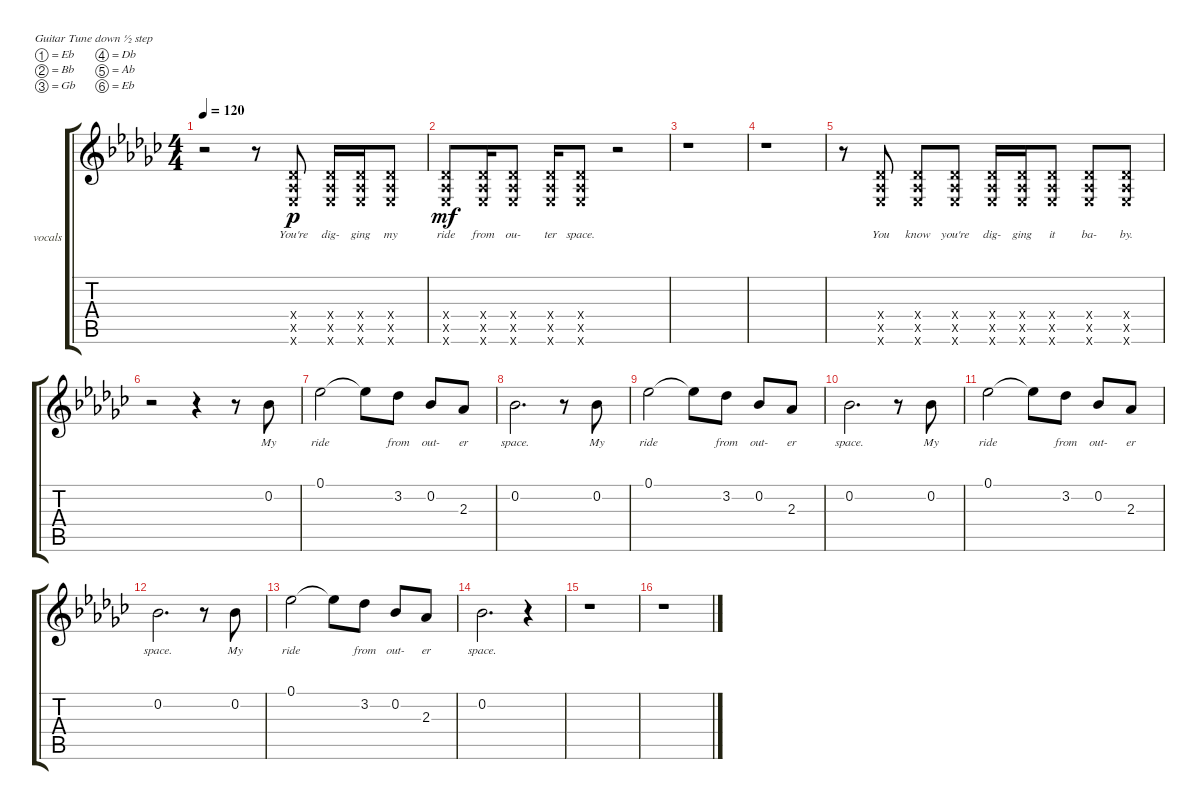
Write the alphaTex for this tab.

\defaultSystemsLayout 4
\bracketExtendMode groupsimilarinstruments
\firstSystemTrackNameOrientation horizontal
\otherSystemsTrackNameOrientation horizontal
\track ("vocals" "vocals") {instrument distortionguitar}
\staff {score tabs}
\tuning (Eb4 Bb3 Gb3 Db3 Ab2 Eb2)
\ts (4 4)
\tempo 120
\clef g2
\ks ebminor
r.2{dy mf} r.8 (0.6{x} 0.5{x} 0.4{x}).8{lyrics (0 "You're") lyrics (1 "") lyrics (2 "") lyrics (3 "") lyrics (4 "") dy p} (0.4{x} 0.5{x} 0.6{x}).16{lyrics (0 "dig-") lyrics (1 "") lyrics (2 "") lyrics (3 "") lyrics (4 "")} (0.6{x} 0.5{x} 0.4{x}).16{lyrics (0 "ging") lyrics (1 "") lyrics (2 "") lyrics (3 "") lyrics (4 "")} (0.4{x} 0.5{x} 0.6{x}).8{lyrics (0 "my") lyrics (1 "") lyrics (2 "") lyrics (3 "") lyrics (4 "")} |
(0.6{x} 0.5{x} 0.4{x}).8{lyrics (0 "ride") lyrics (1 "") lyrics (2 "") lyrics (3 "") lyrics (4 "") dy mf} (0.4{x} 0.5{x} 0.6{x}).16{lyrics (0 "from") lyrics (1 "") lyrics (2 "") lyrics (3 "") lyrics (4 "")} (0.6{x} 0.5{x} 0.4{x}).8{lyrics (0 "ou-") lyrics (1 "") lyrics (2 "") lyrics (3 "") lyrics (4 "")} (0.6{x} 0.5{x} 0.4{x}).16{lyrics (0 "ter") lyrics (1 "") lyrics (2 "") lyrics (3 "") lyrics (4 "")} (0.6{x} 0.5{x} 0.4{x}).8{lyrics (0 "space.") lyrics (1 "") lyrics (2 "") lyrics (3 "") lyrics (4 "")} r.2 |
r.1 |
r.1 |
r.8 (0.4{x} 0.5{x} 0.6{x}).8{lyrics (0 "You") lyrics (1 "") lyrics (2 "") lyrics (3 "") lyrics (4 "")} (0.6{x} 0.5{x} 0.4{x}).8{lyrics (0 "know") lyrics (1 "") lyrics (2 "") lyrics (3 "") lyrics (4 "")} (0.6{x} 0.5{x} 0.4{x}).8{lyrics (0 "you're") lyrics (1 "") lyrics (2 "") lyrics (3 "") lyrics (4 "")} (0.4{x} 0.5{x} 0.6{x}).16{lyrics (0 "dig-") lyrics (1 "") lyrics (2 "") lyrics (3 "") lyrics (4 "")} (0.6{x} 0.5{x} 0.4{x}).16{lyrics (0 "ging") lyrics (1 "") lyrics (2 "") lyrics (3 "") lyrics (4 "")} (0.4{x} 0.5{x} 0.6{x}).8{lyrics (0 "it") lyrics (1 "") lyrics (2 "") lyrics (3 "") lyrics (4 "")} (0.6{x} 0.5{x} 0.4{x}).8{lyrics (0 "ba-") lyrics (1 "") lyrics (2 "") lyrics (3 "") lyrics (4 "")} (0.4{x} 0.5{x} 0.6{x}).8{lyrics (0 "by.") lyrics (1 "") lyrics (2 "") lyrics (3 "") lyrics (4 "")} |
r.2 r.4 r.8 0.2.8{lyrics (0 "My") lyrics (1 "") lyrics (2 "") lyrics (3 "") lyrics (4 "")} |
0.1.2{lyrics (0 "ride") lyrics (1 "") lyrics (2 "") lyrics (3 "") lyrics (4 "")} 0.1{t}.8{lyrics (0 "") lyrics (1 "") lyrics (2 "") lyrics (3 "") lyrics (4 "")} 3.2.8{lyrics (0 "from") lyrics (1 "") lyrics (2 "") lyrics (3 "") lyrics (4 "")} 0.2.8{lyrics (0 "out-") lyrics (1 "") lyrics (2 "") lyrics (3 "") lyrics (4 "")} 2.3.8{lyrics (0 "er") lyrics (1 "") lyrics (2 "") lyrics (3 "") lyrics (4 "")} |
0.2.2{d lyrics (0 "space.") lyrics (1 "") lyrics (2 "") lyrics (3 "") lyrics (4 "")} r.8 0.2.8{lyrics (0 "My") lyrics (1 "") lyrics (2 "") lyrics (3 "") lyrics (4 "")} |
0.1.2{lyrics (0 "ride") lyrics (1 "") lyrics (2 "") lyrics (3 "") lyrics (4 "")} 0.1{t}.8{lyrics (0 "") lyrics (1 "") lyrics (2 "") lyrics (3 "") lyrics (4 "")} 3.2.8{lyrics (0 "from") lyrics (1 "") lyrics (2 "") lyrics (3 "") lyrics (4 "")} 0.2.8{lyrics (0 "out-") lyrics (1 "") lyrics (2 "") lyrics (3 "") lyrics (4 "")} 2.3.8{lyrics (0 "er") lyrics (1 "") lyrics (2 "") lyrics (3 "") lyrics (4 "")} |
0.2.2{d lyrics (0 "space.") lyrics (1 "") lyrics (2 "") lyrics (3 "") lyrics (4 "")} r.8 0.2.8{lyrics (0 "My") lyrics (1 "") lyrics (2 "") lyrics (3 "") lyrics (4 "")} |
0.1.2{lyrics (0 "ride") lyrics (1 "") lyrics (2 "") lyrics (3 "") lyrics (4 "")} 0.1{t}.8{lyrics (0 "") lyrics (1 "") lyrics (2 "") lyrics (3 "") lyrics (4 "")} 3.2.8{lyrics (0 "from") lyrics (1 "") lyrics (2 "") lyrics (3 "") lyrics (4 "")} 0.2.8{lyrics (0 "out-") lyrics (1 "") lyrics (2 "") lyrics (3 "") lyrics (4 "")} 2.3.8{lyrics (0 "er") lyrics (1 "") lyrics (2 "") lyrics (3 "") lyrics (4 "")} |
0.2.2{d lyrics (0 "space.") lyrics (1 "") lyrics (2 "") lyrics (3 "") lyrics (4 "")} r.8 0.2.8{lyrics (0 "My") lyrics (1 "") lyrics (2 "") lyrics (3 "") lyrics (4 "")} |
0.1.2{lyrics (0 "ride") lyrics (1 "") lyrics (2 "") lyrics (3 "") lyrics (4 "")} 0.1{t}.8{lyrics (0 "") lyrics (1 "") lyrics (2 "") lyrics (3 "") lyrics (4 "")} 3.2.8{lyrics (0 "from") lyrics (1 "") lyrics (2 "") lyrics (3 "") lyrics (4 "")} 0.2.8{lyrics (0 "out-") lyrics (1 "") lyrics (2 "") lyrics (3 "") lyrics (4 "")} 2.3.8{lyrics (0 "er") lyrics (1 "") lyrics (2 "") lyrics (3 "") lyrics (4 "")} |
0.2.2{d lyrics (0 "space.") lyrics (1 "") lyrics (2 "") lyrics (3 "") lyrics (4 "")} r.4 |
r.1 |
r.1
